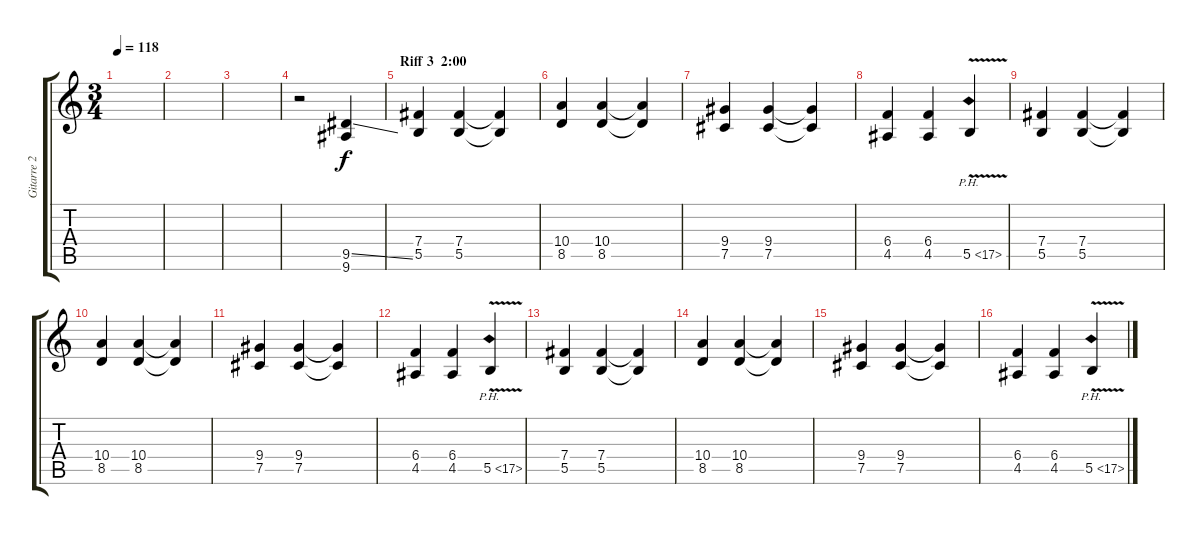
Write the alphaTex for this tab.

\track ("Gitarre 2 (right)" "Gitarre 2 ") {instrument distortionguitar}
\staff {score tabs}
\tuning (Db4 Ab3 E3 B2 Gb2 Db2) {hide}
\ts (3 4)
\tempo 118
\clef g2
\ks c
|
|
|
r.2 (9.5{ss} 9.6).4{dy f} |
\section ("" "Riff 3  2:00")
(7.4 5.5).4 (7.4 5.5).4 (7.4{t} 5.5{t}).4 |
(10.4 8.5).4 (10.4 8.5).4 (10.4{t} 8.5{t}).4 |
(9.4 7.5).4 (9.4 7.5).4 (9.4{t} 7.5{t}).4 |
(6.4 4.5).4 (6.4 4.5).4 5.5{ph 12 v}.4 |
(7.4 5.5).4 (7.4 5.5).4 (7.4{t} 5.5{t}).4 |
(10.4 8.5).4 (10.4 8.5).4 (10.4{t} 8.5{t}).4 |
(9.4 7.5).4 (9.4 7.5).4 (9.4{t} 7.5{t}).4 |
(6.4 4.5).4 (6.4 4.5).4 5.5{ph 12 v}.4 |
(7.4 5.5).4 (7.4 5.5).4 (7.4{t} 5.5{t}).4 |
(10.4 8.5).4 (10.4 8.5).4 (10.4{t} 8.5{t}).4 |
(9.4 7.5).4 (9.4 7.5).4 (9.4{t} 7.5{t}).4 |
(6.4 4.5).4 (6.4 4.5).4 5.5{ph 12 v}.4
